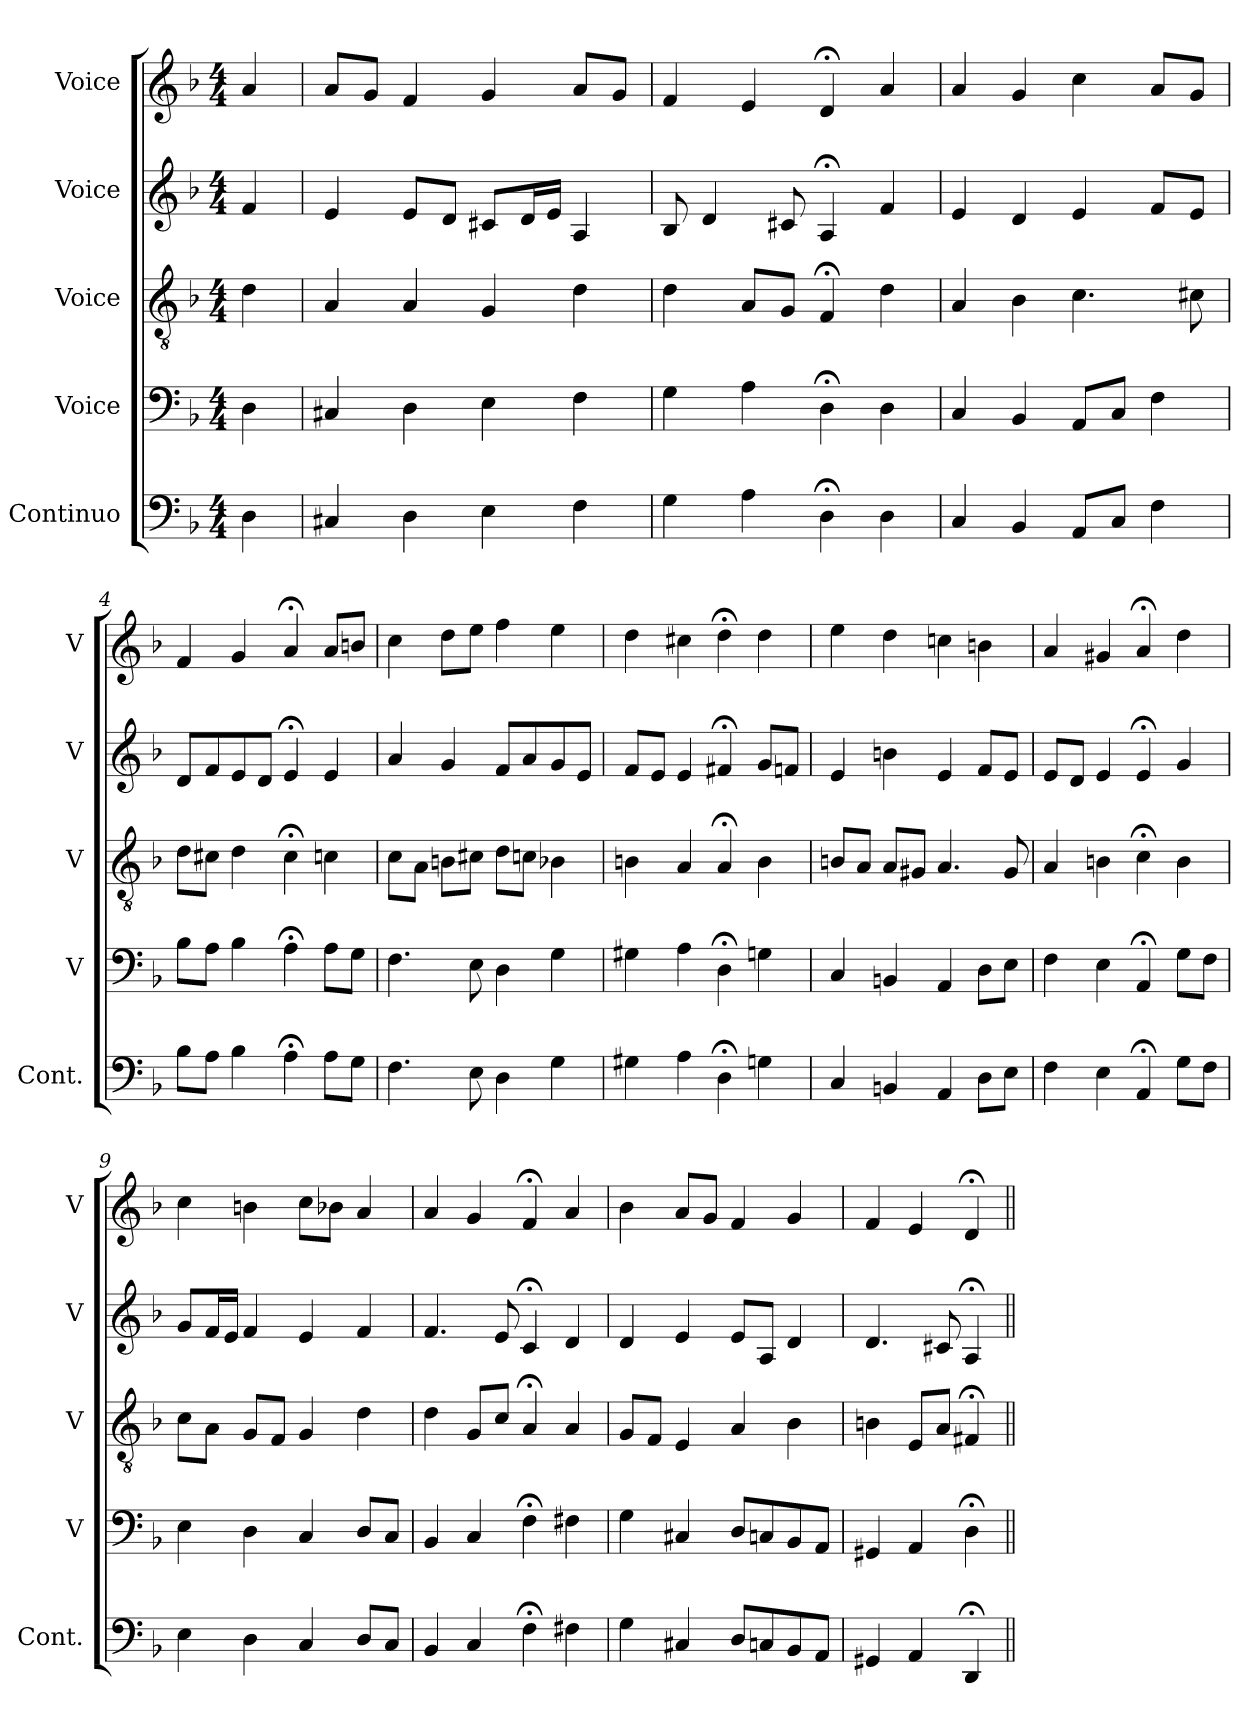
**kern	**kern	**kern	**kern	**kern
*part5	*part4	*part3	*part2	*part1
*staff5	*staff4	*staff3	*staff2	*staff1
*I"Continuo	*I"Voice	*I"Voice	*I"Voice	*I"Voice
*I'Cont.	*I'V	*I'V	*I'V	*I'V
*clefF4	*clefF4	*clefGv2	*clefG2	*clefG2
*ITrd7c12	*	*	*	*
*k[b-]	*k[b-]	*k[b-]	*k[b-]	*k[b-]
*M4/4	*M4/4	*M4/4	*M4/4	*M4/4
=	=	=	=	=
4DD\	4D\	4d\	4f/	4a/
=1	=1	=1	=1	=1
4CC#X/	4C#X/	4A/	4e/	8a/L
.	.	.	.	8g/J
4DD\	4D\	4A/	8e/L	4f/
.	.	.	8d/J	.
4EE\	4E\	4G/	8c#X/L	4g/
.	.	.	16d/L	.
.	.	.	16e/JJ	.
4FF\	4F\	4d\	4A/	8a/L
.	.	.	.	8g/J
=2	=2	=2	=2	=2
4GG\	4G\	4d\	8B-/	4f/
.	.	.	4d/	.
4AA\	4A\	8A/L	.	4e/
.	.	8G/J	8c#X/	.
4DD;<\	4D;<\	4F;</	4A;</	4d;</
4DD\	4D\	4d\	4f/	4a/
=3	=3	=3	=3	=3
4CC/	4C/	4A/	4e/	4a/
4BBB-/	4BB-/	4B-\	4d/	4g/
8AAA/L	8AA/L	4.c\	4e/	4cc\
8CC/J	8C/J	.	.	.
4FF\	4F\	.	8f/L	8a/L
.	.	8c#X\	8e/J	8g/J
=4	=4	=4	=4	=4
8BB-\L	8B-\L	8d\L	8d/L	4f/
8AA\J	8A\J	8c#X\J	8f/	.
4BB-\	4B-\	4d\	8e/	4g/
.	.	.	8d/J	.
4AA;<\	4A;<\	4c#;<\	4e;</	4a;</
8AA\L	8A\L	4cn\	4e/	8a/L
8GG\J	8G\J	.	.	8bn/J
!!LO:LB:g=z
=5	=5	=5	=5	=5
4.FF\	4.F\	8c\L	4a/	4cc\
.	.	8A\J	.	.
.	.	8Bn\L	4g/	8dd\L
8EE\	8E\	8c#X\J	.	8ee\J
4DD\	4D\	8d\L	8f/L	4ff\
.	.	8cn\J	8a/	.
4GG\	4G\	4B-X\	8g/	4ee\
.	.	.	8e/J	.
=6	=6	=6	=6	=6
4GG#X\	4G#X\	4Bn\	8f/L	4dd\
.	.	.	8e/J	.
4AA\	4A\	4A/	4e/	4cc#X\
4DD;<\	4D;<\	4A;</	4f#X;</	4dd;<\
4GGn\	4Gn\	4B\	8g/L	4dd\
.	.	.	8fn/J	.
=7	=7	=7	=7	=7
4CC/	4C/	8Bn/L	4e/	4ee\
.	.	8A/J	.	.
4BBBn/	4BBn/	8A/L	4bn\	4dd\
.	.	8G#X/J	.	.
4AAA/	4AA/	4.A/	4e/	4ccn\
8DD\L	8D\L	.	8f/L	4bn\
8EE\J	8E\J	8G#/	8e/J	.
=8	=8	=8	=8	=8
4FF\	4F\	4A/	8e/L	4a/
.	.	.	8d/J	.
4EE\	4E\	4Bn\	4e/	4g#X/
4AAA;</	4AA;</	4c;<\	4e;</	4a;</
8GG\L	8G\L	4B\	4g/	4dd\
8FF\J	8F\J	.	.	.
!!LO:PB:g=z
=9	=9	=9	=9	=9
4EE\	4E\	8c\L	8g/L	4cc\
.	.	8A\J	16f/L	.
.	.	.	16e/JJ	.
4DD\	4D\	8G/L	4f/	4bn\
.	.	8F/J	.	.
4CC/	4C/	4G/	4e/	8cc\L
.	.	.	.	8b-X\J
8DD/L	8D/L	4d\	4f/	4a/
8CC/J	8C/J	.	.	.
=10	=10	=10	=10	=10
4BBB-/	4BB-/	4d\	4.f/	4a/
4CC/	4C/	8G/L	.	4g/
.	.	8c/J	8e/	.
4FF;<\	4F;<\	4A;</	4c;</	4f;</
4FF#X\	4F#X\	4A/	4d/	4a/
=11	=11	=11	=11	=11
4GG\	4G\	8G/L	4d/	4b-\
.	.	8F/J	.	.
4CC#X/	4C#X/	4E/	4e/	8a/L
.	.	.	.	8g/J
8DD/L	8D/L	4A/	8e/L	4f/
8CCn/	8Cn/	.	8A/J	.
8BBB-/	8BB-/	4B-\	4d/	4g/
8AAA/J	8AA/J	.	.	.
=12	=12	=12	=12	=12
4GGG#X/	4GG#X/	4Bn\	4.d/	4f/
4AAA/	4AA/	8E/L	.	4e/
.	.	8A/J	8c#X/	.
4DDD;</	4D;<\	4F#X;</	4A;</	4d;</
=||	=||	=||	=||	=||
*-	*-	*-	*-	*-
